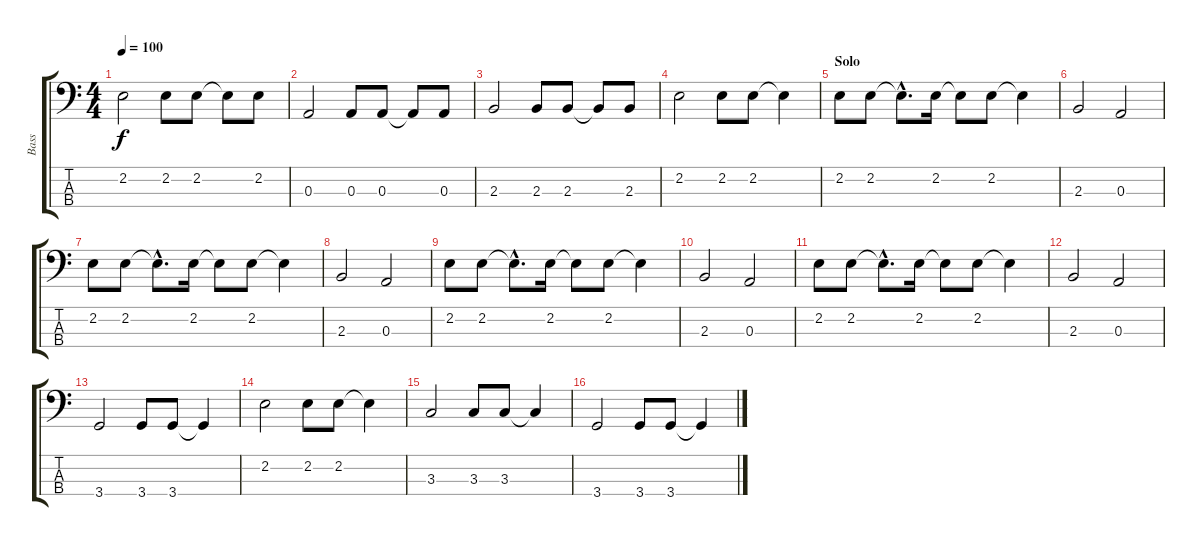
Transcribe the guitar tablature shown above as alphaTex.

\track ("Bass" "Bass") {instrument electricbassfinger}
\staff {score tabs}
\tuning (G2 D2 A1 E1) {hide}
\ts (4 4)
\tempo 100
\clef f4
\ks c
2.2.2{dy f} 2.2.8 2.2.8 2.2{t}.8 2.2.8 |
0.3.2 0.3.8 0.3.8 0.3{t}.8 0.3.8 |
2.3.2 2.3.8 2.3.8 2.3{t}.8 2.3.8 |
2.2.2 2.2.8 2.2.8 2.2{t}.4 |
\section ("" "Solo")
2.2.8{volume 16} 2.2.8 2.2{hac t}.8{d} 2.2.16 2.2{t}.8 2.2.8 2.2{t}.4 |
2.3.2 0.3.2 |
2.2.8 2.2.8 2.2{hac t}.8{d} 2.2.16 2.2{t}.8 2.2.8 2.2{t}.4 |
2.3.2 0.3.2 |
2.2.8 2.2.8 2.2{hac t}.8{d} 2.2.16 2.2{t}.8 2.2.8 2.2{t}.4 |
2.3.2 0.3.2 |
2.2.8 2.2.8 2.2{hac t}.8{d} 2.2.16 2.2{t}.8 2.2.8 2.2{t}.4 |
2.3.2 0.3.2 |
3.4.2 3.4.8 3.4.8 3.4{t}.4 |
2.2.2 2.2.8 2.2.8 2.2{t}.4 |
3.3.2 3.3.8 3.3.8 3.3{t}.4 |
3.4.2 3.4.8 3.4.8 3.4{t}.4
